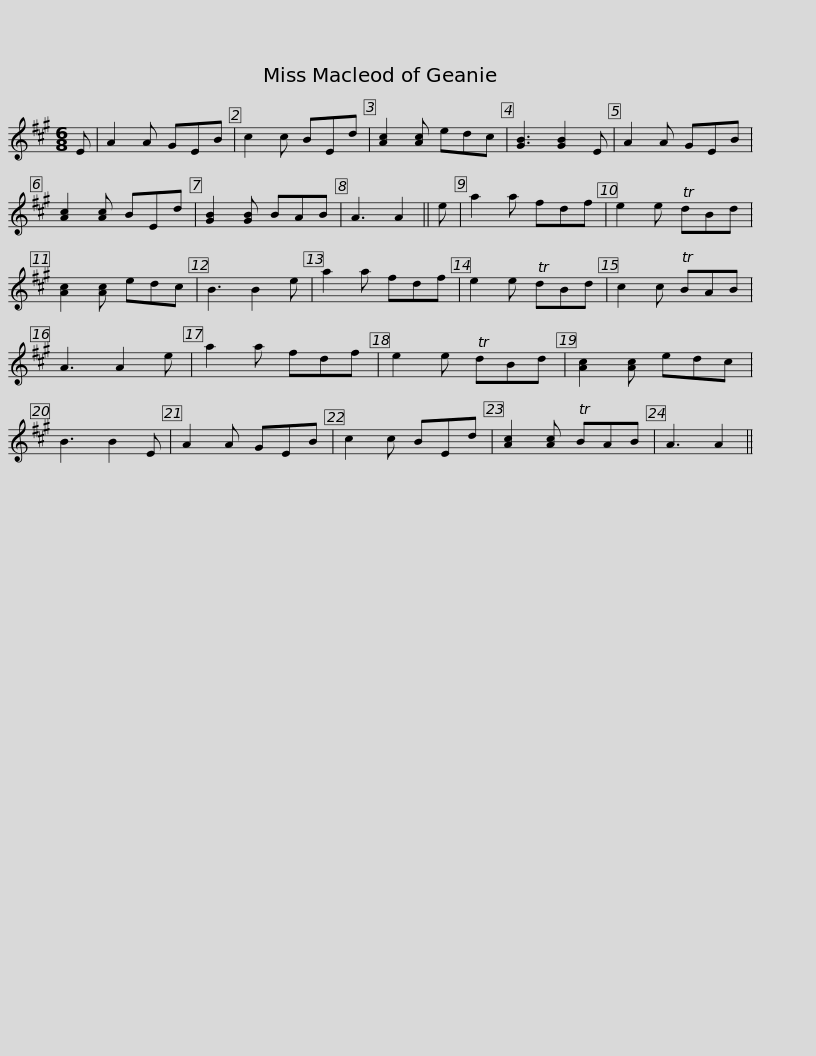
X:1
L:1/8
M:6/8
I:linebreak $
K:A
V:1 treble
V:1
 E | A2 A GEB | c2 c BEd | [Ac]2 [Ac] edc | [GB]3 [GB]2 E | %5
 A2 A GEB | [Ac]2 [Ac] BEd | [GB]2 [GB] BAB | A3 A2 || e |$ %10
 a2 a fdf | e2 e TdBd | [Ac]2 [Ac] edc | B3 B2 e | a2 a fdf | %15
 e2 e TdBd | c2 c TBAB | A3 A2 e | a2 a fdf |$ e2 e TdBd | %20
 [Ac]2 [Ac] edc | B3 B2 E | A2 A GEB | c2 c BEd | [Ac]2 [Ac] TBAB | %25
 A3 A2 || %26
